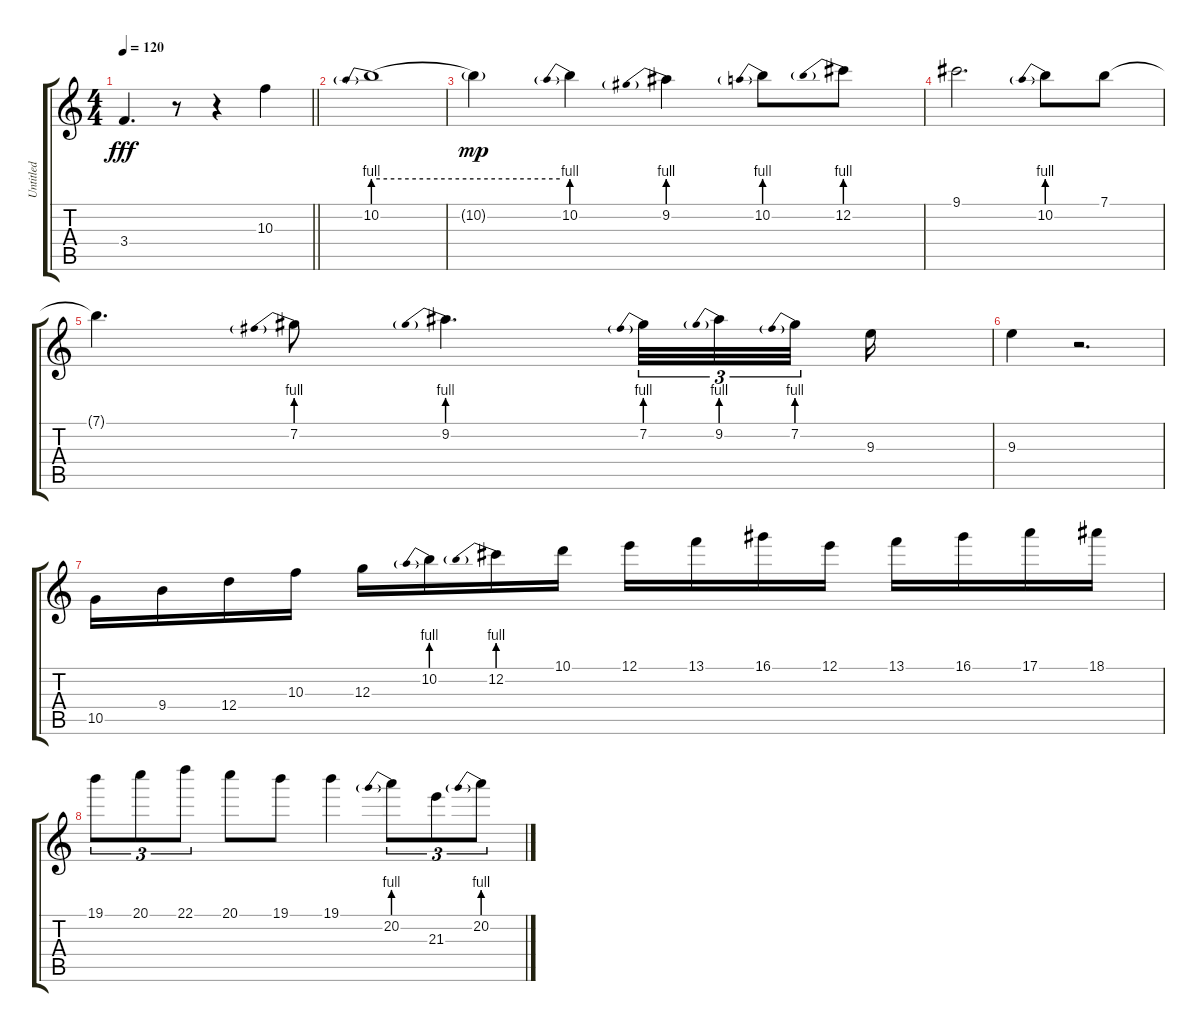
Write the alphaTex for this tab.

\track ("Untitled" "Untitled") {instrument acousticguitarsteel}
\staff {score tabs}
\tuning (E4 B3 G3 D3 A2 E2) {hide}
\ts (4 4)
\tempo 120
\clef g2
\barLineRight lightlight
\ks c
3.4.4{d dy fff} r.8 r.4 10.3.4 |
10.2{be (prebend 0 4 60 4)}.1 |
10.2{be (hold 0 4 60 4) t}.4{dy mp} 10.2{be (prebend 0 4 60 4)}.4 9.2{be (prebend 0 4 60 4)}.4 10.2{be (prebend 0 4 60 4)}.8 12.2{be (prebend 0 4 60 4)}.8 |
9.1.2{d} 10.2{be (prebend 0 4 60 4)}.8 7.1.8 |
7.1{t}.4{d} 7.2{be (prebend 0 4 60 4)}.8 9.2{be (prebend 0 4 60 4)}.4{d} 7.2{be (prebend 0 4 60 4)}.32{tu (3 2)} 9.2{be (prebend 0 4 60 4)}.32{tu (3 2)} 7.2{be (prebend 0 4 60 4)}.32{tu (3 2) beam splitsecondary} 9.3.16 |
9.3.4 r.2{d} |
10.5.16 9.4.16 12.4.16 10.3.16 12.3.16 10.2{be (prebend 0 4 60 4)}.16 12.2{be (prebend 0 4 60 4)}.16 10.1.16 12.1.16 13.1.16 16.1.16 12.1.16 13.1.16 16.1.16 17.1.16 18.1.16 |
19.1.8{tu (3 2)} 20.1.8{tu (3 2)} 22.1.8{tu (3 2)} 20.1.8 19.1.8 19.1.4 20.2{be (prebend 0 4 60 4)}.8{tu (3 2)} 21.3.8{tu (3 2)} 20.2{be (prebend 0 4 60 4)}.8{tu (3 2)}
